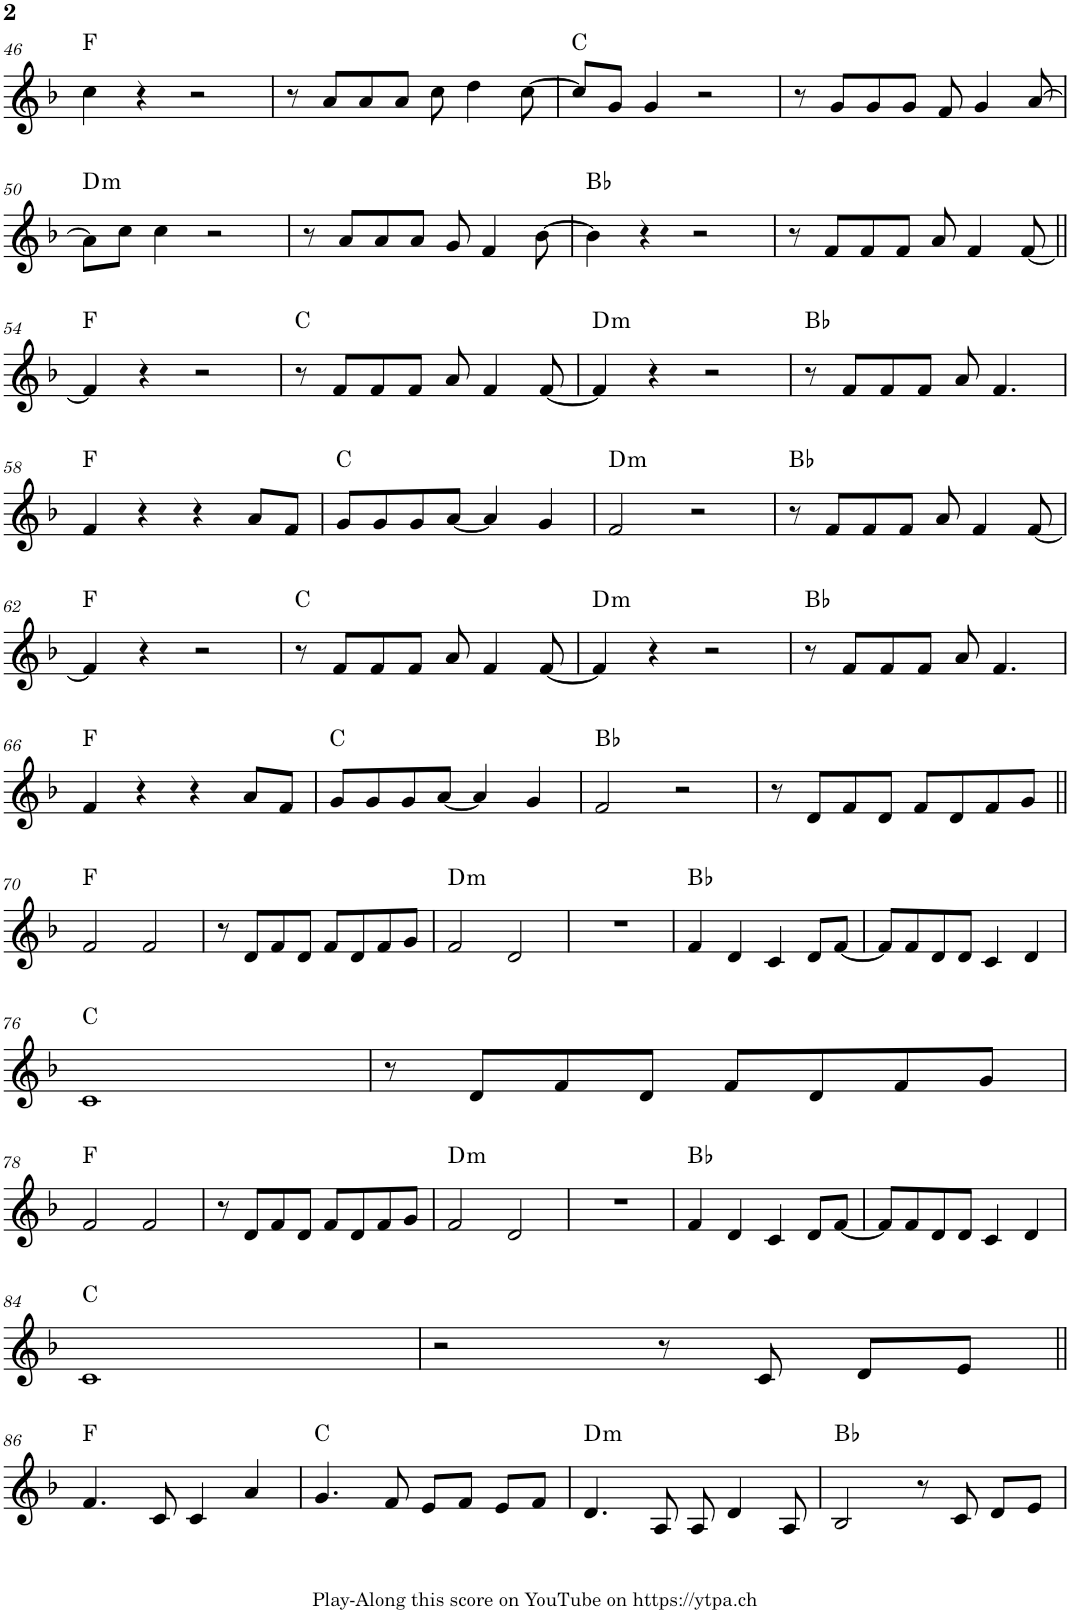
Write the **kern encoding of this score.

**kern	**harte
*part1	*part1
*staff1	*
*I"Piano	*
*I'Pno.	*
!!LO:PB:g=z
*clefG2	*
*k[b-]	*
*M4/4	*
=46	=46
4cc\	F:maj
4r	.
2r	.
=47	=47
8r	.
8a/L	.
8a/	.
8a/J	.
8cc\	.
4dd\	.
[8cc\	.
=48	=48
8cc/L]	C:maj
8g/J	.
4g/	.
2r	.
=49	=49
8r	.
8g/L	.
8g/	.
8g/J	.
8f/	.
4g/	.
[8a/	.
!!LO:LB:g=z
=50	=50
!	!LO:H:kt=m
8a\L]	D:min
8cc\J	.
4cc\	.
2r	.
=51	=51
8r	.
8a/L	.
8a/	.
8a/J	.
8g/	.
4f/	.
[8b-\	.
=52	=52
4b-\]	Bb:maj
4r	.
2r	.
=53	=53
8r	.
8f/L	.
8f/	.
8f/J	.
8a/	.
4f/	.
[8f/	.
!!LO:LB:g=z
=54||	=54||
4f/]	F:maj
4r	.
2r	.
=55	=55
8r	C:maj
8f/L	.
8f/	.
8f/J	.
8a/	.
4f/	.
[8f/	.
=56	=56
!	!LO:H:kt=m
4f/]	D:min
4r	.
2r	.
=57	=57
8r	Bb:maj
8f/L	.
8f/	.
8f/J	.
8a/	.
4.f/	.
!!LO:LB:g=z
=58	=58
4f/	F:maj
4r	.
4r	.
8a/L	.
8f/J	.
=59	=59
8g/L	C:maj
8g/	.
8g/	.
[8a/J	.
4a/]	.
4g/	.
=60	=60
!	!LO:H:kt=m
2f/	D:min
2r	.
=61	=61
8r	Bb:maj
8f/L	.
8f/	.
8f/J	.
8a/	.
4f/	.
[8f/	.
!!LO:LB:g=z
=62	=62
4f/]	F:maj
4r	.
2r	.
=63	=63
8r	C:maj
8f/L	.
8f/	.
8f/J	.
8a/	.
4f/	.
[8f/	.
=64	=64
!	!LO:H:kt=m
4f/]	D:min
4r	.
2r	.
=65	=65
8r	Bb:maj
8f/L	.
8f/	.
8f/J	.
8a/	.
4.f/	.
!!LO:LB:g=z
=66	=66
4f/	F:maj
4r	.
4r	.
8a/L	.
8f/J	.
=67	=67
8g/L	C:maj
8g/	.
8g/	.
[8a/J	.
4a/]	.
4g/	.
=68	=68
2f/	Bb:maj
2r	.
=69	=69
8r	.
8d/L	.
8f/	.
8d/J	.
8f/L	.
8d/	.
8f/	.
8g/J	.
!!LO:LB:g=z
=70||	=70||
2f/	F:maj
2f/	.
=71	=71
8r	.
8d/L	.
8f/	.
8d/J	.
8f/L	.
8d/	.
8f/	.
8g/J	.
=72	=72
!	!LO:H:kt=m
2f/	D:min
2d/	.
=73	=73
1r	.
=74	=74
4f/	Bb:maj
4d/	.
4c/	.
8d/L	.
[8f/J	.
=75	=75
8f/L]	.
8f/	.
8d/	.
8d/J	.
4c/	.
4d/	.
!!LO:LB:g=z
=76	=76
1c	C:maj
=77	=77
8r	.
8d/L	.
8f/	.
8d/J	.
8f/L	.
8d/	.
8f/	.
8g/J	.
!!LO:LB:g=z
=78	=78
2f/	F:maj
2f/	.
=79	=79
8r	.
8d/L	.
8f/	.
8d/J	.
8f/L	.
8d/	.
8f/	.
8g/J	.
=80	=80
!	!LO:H:kt=m
2f/	D:min
2d/	.
=81	=81
1r	.
=82	=82
4f/	Bb:maj
4d/	.
4c/	.
8d/L	.
[8f/J	.
=83	=83
8f/L]	.
8f/	.
8d/	.
8d/J	.
4c/	.
4d/	.
!!LO:LB:g=z
=84	=84
1c	C:maj
=85	=85
2r	.
8r	.
8c/	.
8d/L	.
8e/J	.
!!LO:LB:g=z
=86||	=86||
4.f/	F:maj
8c/	.
4c/	.
4a/	.
=87	=87
4.g/	C:maj
8f/	.
8e/L	.
8f/J	.
8e/L	.
8f/J	.
=88	=88
!	!LO:H:kt=m
4.d/	D:min
8A/	.
8A/	.
4d/	.
8A/	.
=89	=89
2B-/	Bb:maj
8r	.
8c/	.
8d/L	.
8e/J	.
=	=
*-	*-
